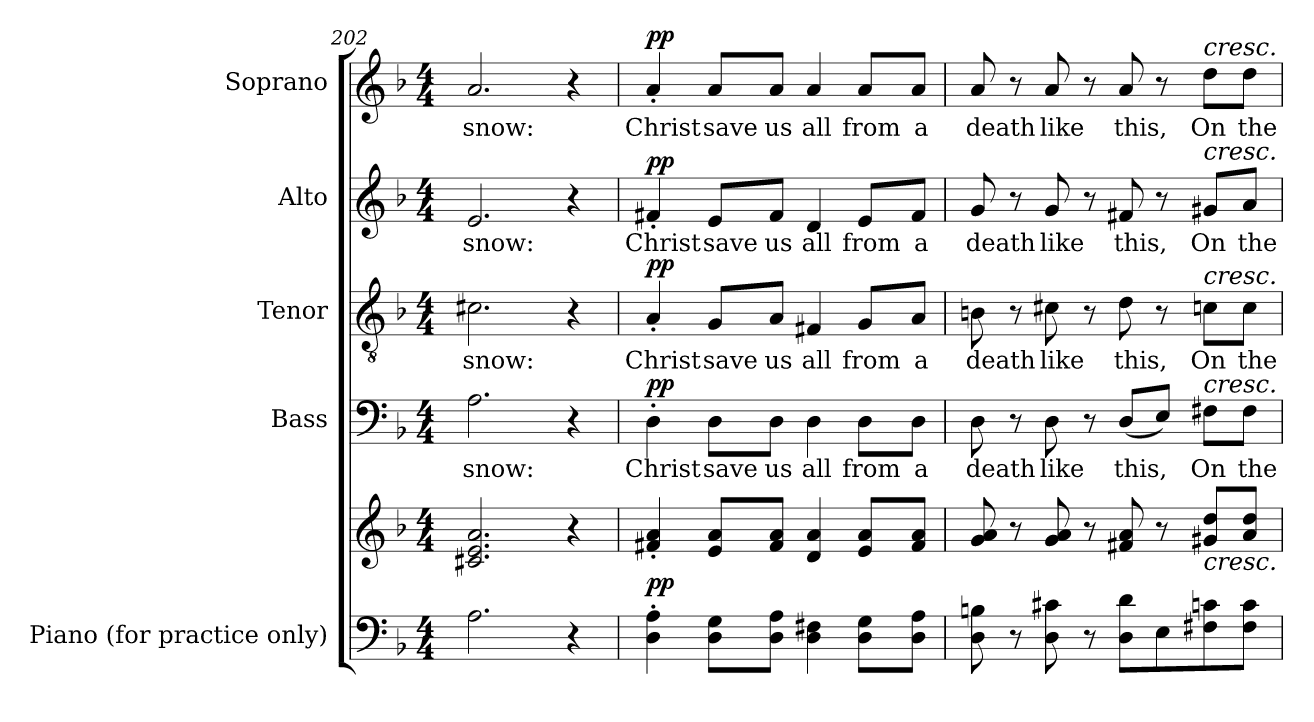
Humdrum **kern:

**kern	**kern	**dynam	**kern	**text	**dynam	**kern	**text	**dynam	**kern	**text	**dynam	**kern	**text	**dynam
*part5	*part5	*part5	*part4	*part4	*part4	*part3	*part3	*part3	*part2	*part2	*part2	*part1	*part1	*part1
*staff6	*staff5	*staff5/6	*staff4	*staff4	*staff4	*staff3	*staff3	*staff3	*staff2	*staff2	*staff2	*staff1	*staff1	*staff1
*I"Piano (for  practice only)	*	*	*I"Bass	*	*	*I"Tenor	*	*	*I"Alto	*	*	*I"Soprano	*	*
*I'Pno.	*	*	*I'B.	*	*	*I'T.	*	*	*I'A.	*	*	*I'S.	*	*
*clefF4	*clefG2	*	*clefF4	*	*	*clefGv2	*	*	*clefG2	*	*	*clefG2	*	*
*	*	*	*	*	*	*ITrd7c12	*	*	*	*	*	*	*	*
*k[b-]	*k[b-]	*	*k[b-]	*	*	*k[b-]	*	*	*k[b-]	*	*	*k[b-]	*	*
*F:	*F:	*	*F:	*	*	*F:	*	*	*F:	*	*	*F:	*	*
*M4/4	*M4/4	*	*M4/4	*	*	*M4/4	*	*	*M4/4	*	*	*M4/4	*	*
=202	=202	=202	=202	=202	=202	=202	=202	=202	=202	=202	=202	=202	=202	=202
!	!	!	!	!LO:LY:b:color=#000000	!	!	!	!	!	!	!	!	!	!
!	!	!	!	!	!	!	!LO:LY:b:color=#000000	!	!	!	!	!	!	!
!	!	!	!	!	!	!	!	!	!	!LO:LY:b:color=#000000	!	!	!	!
!	!	!	!	!	!	!	!	!	!	!	!	!	!LO:LY:b:color=#000000	!
2.Ai\	2.c#Xi/ 2.ei 2.ai	.	2.Ai\	snow:	.	2.C#Xi\	snow:	.	2.ei/	snow:	.	2.ai/	snow:	.
4r	4r	.	4r	.	.	4r	.	.	4r	.	.	4r	.	.
=203	=203	=203	=203	=203	=203	=203	=203	=203	=203	=203	=203	=203	=203	=203
!	!	!	!	!LO:LY:b:color=#000000	!	!	!	!	!	!	!	!	!	!
!	!	!	!	!	!	!	!LO:LY:b:color=#000000	!	!	!	!	!	!	!
!	!	!	!	!	!	!	!	!	!	!LO:LY:b:color=#000000	!	!	!	!
!	!	!	!	!	!	!	!	!	!	!	!	!	!LO:LY:b:color=#000000	!
4Di\' 4Ai'	4f#Xi/' 4ai'	pp	4D'i\	Christ	pp	4AA'i/	Christ	pp	4f#X'i/	Christ	pp	4a'i/	Christ	pp
!	!	!	!	!LO:LY:b:color=#000000	!	!	!	!	!	!	!	!	!	!
!	!	!	!	!	!	!	!LO:LY:b:color=#000000	!	!	!	!	!	!	!
!	!	!	!	!	!	!	!	!	!	!LO:LY:b:color=#000000	!	!	!	!
!	!	!	!	!	!	!	!	!	!	!	!	!	!LO:LY:b:color=#000000	!
8Di\ 8GiL	8ei/ 8aiL	.	8Di\L	save	.	8GGi/L	save	.	8ei/L	save	.	8ai/L	save	.
!	!	!	!	!LO:LY:b:color=#000000	!	!	!	!	!	!	!	!	!	!
!	!	!	!	!	!	!	!LO:LY:b:color=#000000	!	!	!	!	!	!	!
!	!	!	!	!	!	!	!	!	!	!LO:LY:b:color=#000000	!	!	!	!
!	!	!	!	!	!	!	!	!	!	!	!	!	!LO:LY:b:color=#000000	!
8Di\ 8AiJ	8f#i/ 8aiJ	.	8Di\J	us	.	8AAi/J	us	.	8f#i/J	us	.	8ai/J	us	.
!	!	!	!	!LO:LY:b:color=#000000	!	!	!	!	!	!	!	!	!	!
!	!	!	!	!	!	!	!LO:LY:b:color=#000000	!	!	!	!	!	!	!
!	!	!	!	!	!	!	!	!	!	!LO:LY:b:color=#000000	!	!	!	!
!	!	!	!	!	!	!	!	!	!	!	!	!	!LO:LY:b:color=#000000	!
4Di\ 4F#Xi	4di/ 4ai	.	4Di\	all	.	4FF#Xi/	all	.	4di/	all	.	4ai/	all	.
!	!	!	!	!LO:LY:b:color=#000000	!	!	!	!	!	!	!	!	!	!
!	!	!	!	!	!	!	!LO:LY:b:color=#000000	!	!	!	!	!	!	!
!	!	!	!	!	!	!	!	!	!	!LO:LY:b:color=#000000	!	!	!	!
!	!	!	!	!	!	!	!	!	!	!	!	!	!LO:LY:b:color=#000000	!
8Di\ 8GiL	8ei/ 8aiL	.	8Di\L	from	.	8GGi/L	from	.	8ei/L	from	.	8ai/L	from	.
!	!	!	!	!LO:LY:b:color=#000000	!	!	!	!	!	!	!	!	!	!
!	!	!	!	!	!	!	!LO:LY:b:color=#000000	!	!	!	!	!	!	!
!	!	!	!	!	!	!	!	!	!	!LO:LY:b:color=#000000	!	!	!	!
!	!	!	!	!	!	!	!	!	!	!	!	!	!LO:LY:b:color=#000000	!
8Di\ 8AiJ	8f#i/ 8aiJ	.	8Di\J	a	.	8AAi/J	a	.	8f#i/J	a	.	8ai/J	a	.
=204	=204	=204	=204	=204	=204	=204	=204	=204	=204	=204	=204	=204	=204	=204
!	!	!	!	!LO:LY:b:color=#000000	!	!	!	!	!	!	!	!	!	!
!	!	!	!	!	!	!	!LO:LY:b:color=#000000	!	!	!	!	!	!	!
!	!	!	!	!	!	!	!	!	!	!LO:LY:b:color=#000000	!	!	!	!
!	!	!	!	!	!	!	!	!	!	!	!	!	!LO:LY:b:color=#000000	!
8Di\ 8Bni	8gi/ 8ai	.	8Di\	death	.	8BBni\	death	.	8gi/	death	.	8ai/	death	.
8r	8r	.	8r	.	.	8r	.	.	8r	.	.	8r	.	.
!	!	!	!	!LO:LY:b:color=#000000	!	!	!	!	!	!	!	!	!	!
!	!	!	!	!	!	!	!LO:LY:b:color=#000000	!	!	!	!	!	!	!
!	!	!	!	!	!	!	!	!	!	!LO:LY:b:color=#000000	!	!	!	!
!	!	!	!	!	!	!	!	!	!	!	!	!	!LO:LY:b:color=#000000	!
8Di\ 8c#Xi	8gi/ 8ai	.	8Di\	like	.	8C#Xi\	like	.	8gi/	like	.	8ai/	like	.
8r	8r	.	8r	.	.	8r	.	.	8r	.	.	8r	.	.
!	!	!	!	!LO:LY:b:color=#000000	!	!	!	!	!	!	!	!	!	!
!	!	!	!	!	!	!	!LO:LY:b:color=#000000	!	!	!	!	!	!	!
!	!	!	!	!	!	!	!	!	!	!LO:LY:b:color=#000000	!	!	!	!
!	!	!	!	!	!	!	!	!	!	!	!	!	!LO:LY:b:color=#000000	!
8Di\ 8diL	8f#Xi/ 8ai	.	(8Di/L	this,	.	8Di\	this,	.	8f#Xi/	this,	.	8ai/	this,	.
8Ei\	8r	.	8Ei/J)	.	.	8r	.	.	8r	.	.	8r	.	.
!	!	!	!	!LO:LY:b:color=#000000	!	!	!	!	!	!	!	!	!	!
!	!	!	!	!	!	!	!LO:LY:b:color=#000000	!	!	!	!	!	!	!
!	!	!	!	!	!	!	!	!	!	!LO:LY:b:color=#000000	!	!	!	!
!	!	!	!	!	!	!	!	!	!	!	!	!LO:TX:a:i:t=cresc.	!	!
!	!	!	!	!	!	!	!	!	!LO:TX:a:i:t=cresc.	!	!	!	!	!
!	!	!	!	!	!	!LO:TX:a:i:t=cresc.	!	!	!	!	!	!	!	!
!	!	!	!LO:TX:a:i:t=cresc.	!	!	!	!	!	!	!	!	!	!	!
!	!LO:TX:b:i:t=cresc.	!	!	!	!	!	!	!	!	!	!	!	!	!
!	!	!	!	!	!	!	!	!	!	!	!	!	!LO:LY:b:color=#000000	!
8F#Xi\ 8cni	8g#Xi/ 8ddiL	.	8F#Xi\L	On	.	8Cni\L	On	.	8g#Xi/L	On	.	8ddi\L	On	.
!	!	!	!	!LO:LY:b:color=#000000	!	!	!	!	!	!	!	!	!	!
!	!	!	!	!	!	!	!LO:LY:b:color=#000000	!	!	!	!	!	!	!
!	!	!	!	!	!	!	!	!	!	!LO:LY:b:color=#000000	!	!	!	!
!	!	!	!	!	!	!	!	!	!	!	!	!	!LO:LY:b:color=#000000	!
8F#i\ 8ciJ	8ai/ 8ddiJ	.	8F#i\J	the	.	8Ci\J	the	.	8ai/J	the	.	8ddi\J	the	.
=	=	=	=	=	=	=	=	=	=	=	=	=	=	=
*-	*-	*-	*-	*-	*-	*-	*-	*-	*-	*-	*-	*-	*-	*-
